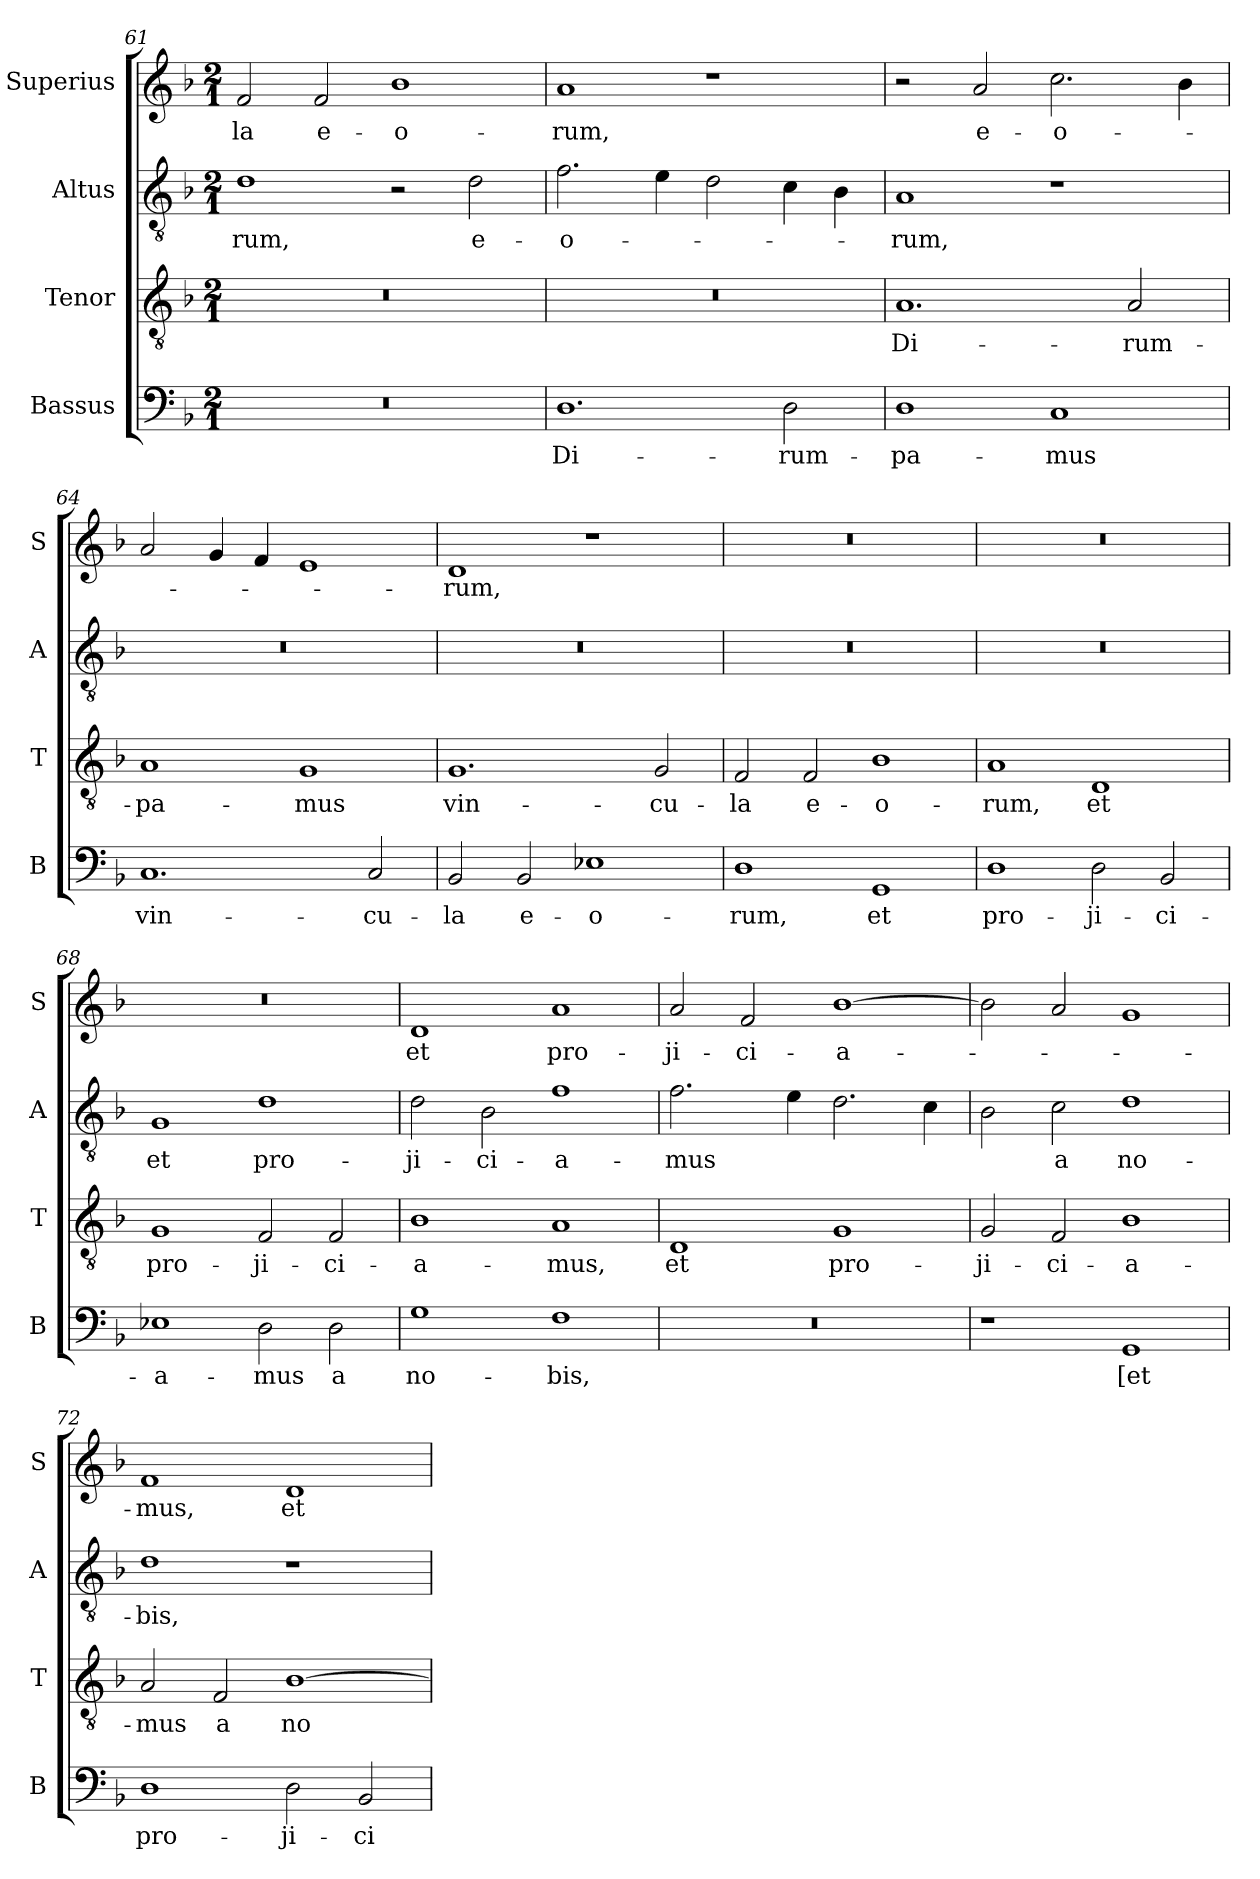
**kern	**text	**kern	**text	**kern	**text	**kern	**text
*part4	*part4	*part3	*part3	*part2	*part2	*part1	*part1
*staff4	*staff4	*staff3	*staff3	*staff2	*staff2	*staff1	*staff1
*I"Bassus	*	*I"Tenor	*	*I"Altus	*	*I"Superius	*
*I'B	*	*I'T	*	*I'A	*	*I'S	*
*clefF4	*	*clefGv2	*	*clefGv2	*	*clefG2	*
*k[b-]	*	*k[b-]	*	*k[b-]	*	*k[b-]	*
*F:	*	*F:	*	*F:	*	*F:	*
*M2/1	*	*M2/1	*	*M2/1	*	*M2/1	*
=61	=61	=61	=61	=61	=61	=61	=61
0r	.	0r	.	1d	-rum,	2f	-la
.	.	.	.	.	.	2f	e-
.	.	.	.	2r	.	1b-	-o-
.	.	.	.	2d	e-	.	.
=62	=62	=62	=62	=62	=62	=62	=62
1.D	Di-	0r	.	2.f	-o-	1a	-rum,
.	.	.	.	4e	.	.	.
.	.	.	.	2d	.	1r	.
2D	-rum-	.	.	4c	.	.	.
.	.	.	.	4B-	.	.	.
=63	=63	=63	=63	=63	=63	=63	=63
1D	-pa-	1.A	Di-	1A	-rum,	2r	.
.	.	.	.	.	.	2a	e-
1C	-mus	.	.	1r	.	2.cc	-o-
.	.	2A	-rum-	.	.	.	.
.	.	.	.	.	.	4b-	.
=64	=64	=64	=64	=64	=64	=64	=64
1.C	vin-	1A	-pa-	0r	.	2a	.
.	.	.	.	.	.	4g	.
.	.	.	.	.	.	4f	.
.	.	1G	-mus	.	.	1e	.
2C	-cu-	.	.	.	.	.	.
=65	=65	=65	=65	=65	=65	=65	=65
2BB-	-la	1.G	vin-	0r	.	1d	-rum,
2BB-	e-	.	.	.	.	.	.
1E-X	-o-	.	.	.	.	1r	.
.	.	2G	-cu-	.	.	.	.
=66	=66	=66	=66	=66	=66	=66	=66
1D	-rum,	2F	-la	0r	.	0r	.
.	.	2F	e-	.	.	.	.
1GG	et	1B-	-o-	.	.	.	.
=67	=67	=67	=67	=67	=67	=67	=67
1D	pro-	1A	-rum,	0r	.	0r	.
2D	-ji-	1D	et	.	.	.	.
2BB-	-ci-	.	.	.	.	.	.
=68	=68	=68	=68	=68	=68	=68	=68
1E-X	-a-	1G	pro-	1G	et	0r	.
2D	-mus	2F	-ji-	1d	pro-	.	.
2D	a	2F	-ci-	.	.	.	.
=69	=69	=69	=69	=69	=69	=69	=69
1G	no-	1B-	-a-	2d	-ji-	1d	et
.	.	.	.	2B-	-ci-	.	.
1F	-bis,	1A	-mus,	1f	-a-	1a	pro-
=70	=70	=70	=70	=70	=70	=70	=70
0r	.	1D	et	2.f	-mus	2a	-ji-
.	.	.	.	.	.	2f	-ci-
.	.	.	.	4e	.	.	.
.	.	1G	pro-	2.d	.	[1b-	-a-
.	.	.	.	4c	.	.	.
=71	=71	=71	=71	=71	=71	=71	=71
1r	.	2G	-ji-	2B-	.	2b-]	.
.	.	2F	-ci-	2c	a	2a	.
1GG	[et	1B-	-a-	1d	no-	1g	.
=72	=72	=72	=72	=72	=72	=72	=72
1D	pro-	2A	-mus	1d	-bis,	1f	-mus,
.	.	2F	a	.	.	.	.
2D	-ji-	[1B-	no-	1r	.	1d	et
2BB-	-ci-	.	.	.	.	.	.
=	=	=	=	=	=	=	=
*-	*-	*-	*-	*-	*-	*-	*-
